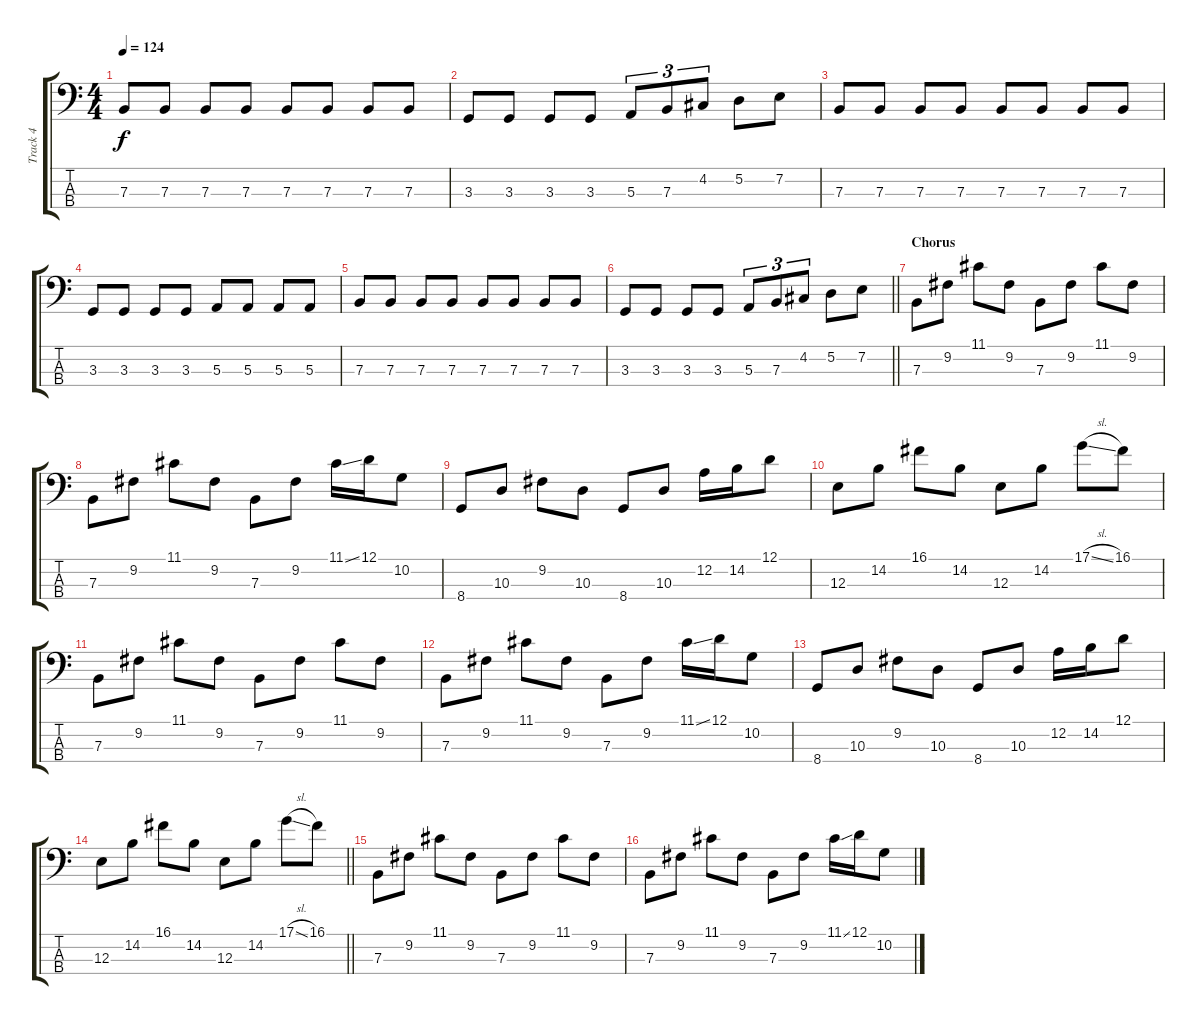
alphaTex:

\track ("Track 4" "Track 4") {instrument synthbass2}
\staff {score tabs}
\tuning (D2 A1 E1 B0) {hide}
\ts (4 4)
\tempo 124
\clef f4
\ks c
7.3.8{dy f} 7.3.8 7.3.8 7.3.8 7.3.8 7.3.8 7.3.8 7.3.8 |
3.3.8 3.3.8 3.3.8 3.3.8 5.3.8{tu (3 2)} 7.3.8{tu (3 2)} 4.2.8{tu (3 2)} 5.2.8 7.2.8 |
7.3.8 7.3.8 7.3.8 7.3.8 7.3.8 7.3.8 7.3.8 7.3.8 |
3.3.8 3.3.8 3.3.8 3.3.8 5.3.8 5.3.8 5.3.8 5.3.8 |
7.3.8 7.3.8 7.3.8 7.3.8 7.3.8 7.3.8 7.3.8 7.3.8 |
\barLineRight lightlight
3.3.8 3.3.8 3.3.8 3.3.8 5.3.8{tu (3 2)} 7.3.8{tu (3 2)} 4.2.8{tu (3 2)} 5.2.8 7.2.8 |
\section ("" "Chorus")
7.3.8 9.2.8 11.1.8 9.2.8 7.3.8 9.2.8 11.1.8 9.2.8 |
7.3.8 9.2.8 11.1.8 9.2.8 7.3.8 9.2.8 11.1{ss}.16 12.1.16 10.2.8 |
8.4.8 10.3.8 9.2.8 10.3.8 8.4.8 10.3.8 12.2.16 14.2.16 12.1.8 |
12.3.8 14.2.8 16.1.8 14.2.8 12.3.8 14.2.8 17.1{sl}.8 16.1.8 |
7.3.8 9.2.8 11.1.8 9.2.8 7.3.8 9.2.8 11.1.8 9.2.8 |
7.3.8 9.2.8 11.1.8 9.2.8 7.3.8 9.2.8 11.1{ss}.16 12.1.16 10.2.8 |
8.4.8 10.3.8 9.2.8 10.3.8 8.4.8 10.3.8 12.2.16 14.2.16 12.1.8 |
\barLineRight lightlight
12.3.8 14.2.8 16.1.8 14.2.8 12.3.8 14.2.8 17.1{sl}.8 16.1.8 |
7.3.8 9.2.8 11.1.8 9.2.8 7.3.8 9.2.8 11.1.8 9.2.8 |
7.3.8 9.2.8 11.1.8 9.2.8 7.3.8 9.2.8 11.1{ss}.16 12.1.16 10.2.8
